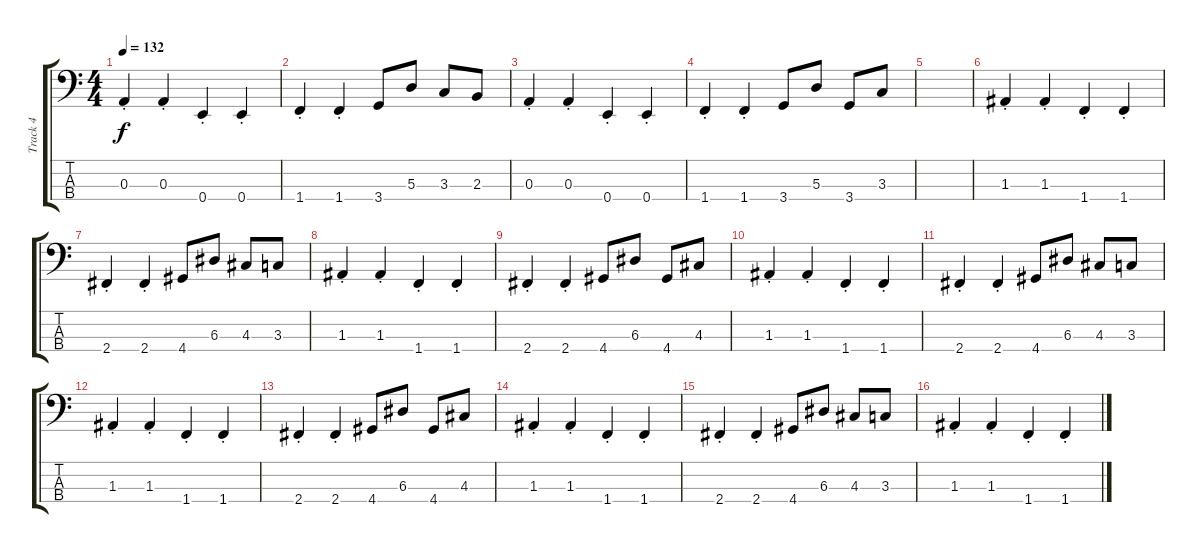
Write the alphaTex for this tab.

\track ("Track 4" "Track 4") {instrument electricbassfinger}
\staff {score tabs}
\tuning (G2 D2 A1 E1) {hide}
\ts (4 4)
\tempo 132
\clef f4
\ks c
0.3{st}.4{dy f} 0.3{st}.4 0.4{st}.4 0.4{st}.4 |
1.4{st}.4 1.4{st}.4 3.4.8 5.3.8 3.3.8 2.3.8 |
0.3{st}.4 0.3{st}.4 0.4{st}.4 0.4{st}.4 |
1.4{st}.4 1.4{st}.4 3.4.8 5.3.8 3.4.8 3.3.8 |
|
1.3{st}.4 1.3{st}.4 1.4{st}.4 1.4{st}.4 |
2.4{st}.4 2.4{st}.4 4.4.8 6.3.8 4.3.8 3.3.8 |
1.3{st}.4 1.3{st}.4 1.4{st}.4 1.4{st}.4 |
2.4{st}.4 2.4{st}.4 4.4.8 6.3.8 4.4.8 4.3.8 |
1.3{st}.4 1.3{st}.4 1.4{st}.4 1.4{st}.4 |
2.4{st}.4 2.4{st}.4 4.4.8 6.3.8 4.3.8 3.3.8 |
1.3{st}.4 1.3{st}.4 1.4{st}.4 1.4{st}.4 |
2.4{st}.4 2.4{st}.4 4.4.8 6.3.8 4.4.8 4.3.8 |
1.3{st}.4 1.3{st}.4 1.4{st}.4 1.4{st}.4 |
2.4{st}.4 2.4{st}.4 4.4.8 6.3.8 4.3.8 3.3.8 |
1.3{st}.4 1.3{st}.4 1.4{st}.4 1.4{st}.4
